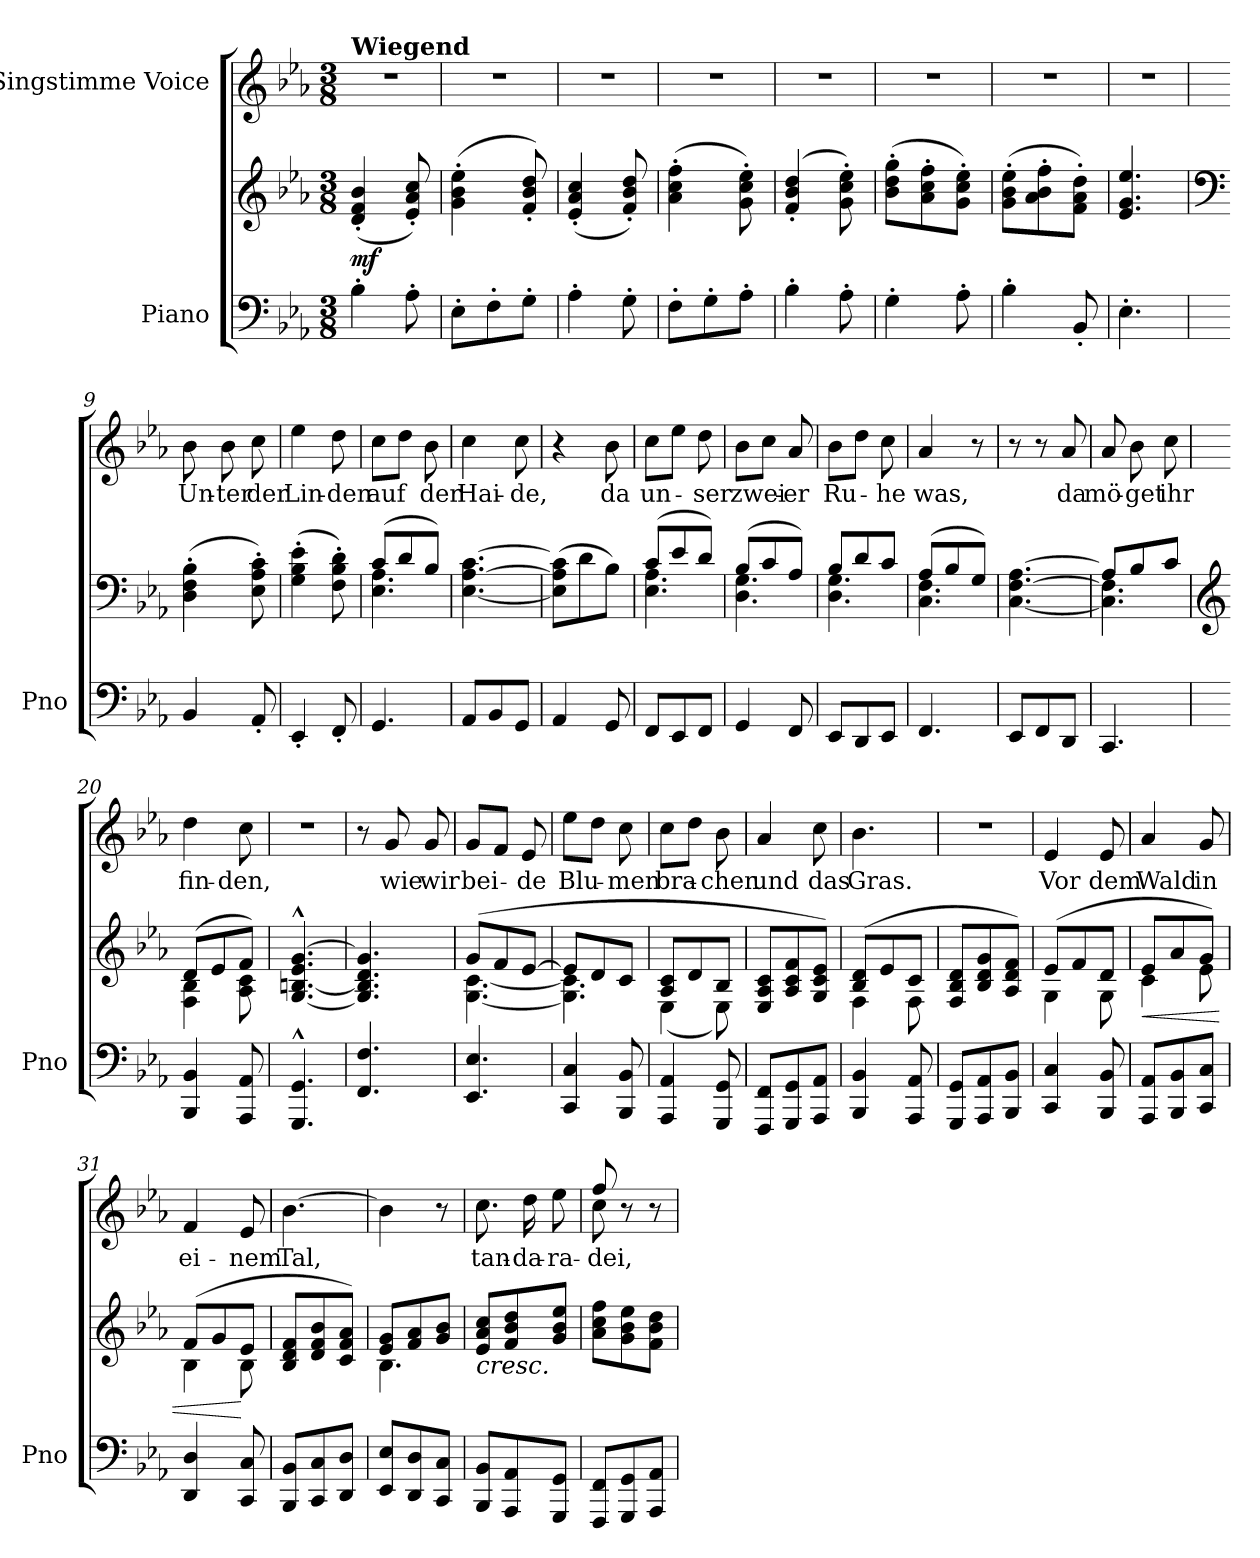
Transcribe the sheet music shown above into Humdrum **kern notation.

**kern	**kern	**dynam	**kern	**text
*part2	*part2	*part2	*part1	*part1
*staff3	*staff2	*staff2/3	*staff1	*staff1
*I"Piano	*	*	*I"Singstimme Voice	*
*I'Pno	*	*	*	*
*clefF4	*clefG2	*	*clefG2	*
*k[b-e-a-]	*k[b-e-a-]	*	*k[b-e-a-]	*
*M3/8	*M3/8	*	*M3/8	*
=1	=1	=1	=1	=1
!	!	!	!LO:TX:a:B:t=Wiegend	!
!	!	!LO:DY:b	!	!
4B-'\	(<4d/' 4f/' 4b-/'	mf	4.r	.
8A-'\	8e-/' 8a-/' 8cc/')	.	.	.
=2	=2	=2	=2	=2
8E-'\L	(>4g\' 4b-\' 4ee-\'	.	4.r	.
8F'\	.	.	.	.
8G'\J	8f/' 8b-/' 8dd/')	.	.	.
=3	=3	=3	=3	=3
4A-'\	(<4e-/' 4a-/' 4cc/'	.	4.r	.
8G'\	8f/' 8b-/' 8dd/')	.	.	.
=4	=4	=4	=4	=4
8F'\L	(>4a-\' 4cc\' 4ff\'	.	4.r	.
8G'\	.	.	.	.
8A-'\J	8g\' 8cc\' 8ee-\')	.	.	.
=5	=5	=5	=5	=5
4B-'\	(>4f/' 4b-/' 4dd/'	.	4.r	.
8A-'\	8g\' 8cc\' 8ee-\')	.	.	.
=6	=6	=6	=6	=6
4G'\	(>8b-\' 8dd\' 8gg\'L	.	4.r	.
.	8a-\' 8cc\' 8ff\'	.	.	.
8A-'\	8g\' 8cc\' 8ee-\'J)	.	.	.
=7	=7	=7	=7	=7
4B-'\	(>8g\' 8b-\' 8ee-\'L	.	4.r	.
.	8a-\' 8b-\' 8ff\'	.	.	.
8BB-'/	8f\' 8a-\' 8dd\'J)	.	.	.
=8	=8	=8	=8	=8
4.E-'\	4.e-/ 4.g/ 4.ee-/	.	4.r	.
!!LO:LB:g=z
=9	=9	=9	=9	=9
*	*clefF4	*	*	*
!	!	!	!	!LO:LY:b
4BB-/	(>4D\' 4F\' 4B-\'	.	8b-\	Un-
!	!	!	!	!LO:LY:b
.	.	.	8b-\	-ter
!	!	!	!	!LO:LY:b
8AA-'/	8E-\' 8A-\' 8c\')	.	8cc\	der
=10	=10	=10	=10	=10
!	!	!	!	!LO:LY:b
4EE-'/	(>4G\' 4B-\' 4e-\'	.	4ee-\	Lin-
!	!	!	!	!LO:LY:b
8FF'/	8F\' 8B-\' 8d\')	.	8dd\	-den
=11	=11	=11	=11	=11
*	*^	*	*	*
!	!	!	!	!	!LO:LY:b
4.GG/	(>8c/L	4.E-\ 4.A-\	.	8cc\L	auf
.	8d/	.	.	8dd\J	.
!	!	!	!	!	!LO:LY:b
.	8B-/J)	.	.	8b-\	der
*	*v	*v	*	*	*
=12	=12	=12	=12	=12
!	!	!	!	!LO:LY:b
8AA-/L	[4.E-\ [4.A-\ [4.c\	.	4cc\	Hai-
8BB-/	.	.	.	.
!	!	!	!	!LO:LY:b
8GG/J	.	.	8cc\	-de,
=13	=13	=13	=13	=13
4AA-/	(>8E-\] 8A-\] 8c\]L	.	4r	.
.	8d\	.	.	.
!	!	!	!	!LO:LY:b
8GG/	8B-\J)	.	8b-\	da
=14	=14	=14	=14	=14
*	*^	*	*	*
!	!	!	!	!	!LO:LY:b
8FF/L	(>8c/L	4.E-\ 4.A-\	.	8cc\L	un-
8EE-/	8e-/	.	.	8ee-\J	.
!	!	!	!	!	!LO:LY:b
8FF/J	8d/J)	.	.	8dd\	-ser
=15	=15	=15	=15	=15	=15
!	!	!	!	!	!LO:LY:b
4GG/	(>8B-/L	4.D\ 4.G\	.	8b-\L	zwei-
.	8c/	.	.	8cc\J	.
!	!	!	!	!	!LO:LY:b
8FF/	8A-/J)	.	.	8a-/	-er
!!LO:LB:g=z
=16	=16	=16	=16	=16	=16
!	!	!	!	!	!LO:LY:b
8EE-/L	8B-/L	4.D\ 4.G\	.	8b-\L	Ru-
8DD/	8d/	.	.	8dd\J	.
!	!	!	!	!	!LO:LY:b
8EE-/J	8c/J	.	.	8cc\	-he
=17	=17	=17	=17	=17	=17
!	!	!	!	!	!LO:LY:b
4.FF/	(>8A-/L	4.C\ 4.F\	.	4a-/	was,
.	8B-/	.	.	.	.
.	8G/J)	.	.	8r	.
*	*v	*v	*	*	*
=18	=18	=18	=18	=18
8EE-/L	[4.C\ [4.F\ [4.A-\	.	8r	.
8FF/	.	.	8r	.
!	!	!	!	!LO:LY:b
8DD/J	.	.	8a-/	da
=19	=19	=19	=19	=19
*	*^	*	*	*
!	!	!	!	!	!LO:LY:b
4.CC/	8A-/L]	4.C\] 4.F\]	.	8a-/	mö-
!	!	!	!	!	!LO:LY:b
.	8B-/	.	.	8b-\	-get
!	!	!	!	!	!LO:LY:b
.	8c/J	.	.	8cc\	ihr
=20	=20	=20	=20	=20	=20
*	*clefG2	*	*	*	*
!	!	!	!	!	!LO:LY:b
4BBB-/ 4BB-/	(>8d/L	4F\ 4B-\	.	4dd\	fin-
.	8e-/	.	.	.	.
!	!	!	!	!	!LO:LY:b
8AAA-/ 8AA-/	8f/J)	8A-\ 8c\	.	8cc\	-den,
*	*v	*v	*	*	*
=21	=21	=21	=21	=21
4.GGG/^^ 4.GG/^^	[4.G/^^ [4.Bn/^^ 4.e-/^^ [4.g/^^	.	4.r	.
=22	=22	=22	=22	=22
4.FF/ 4.F/	4.G/] 4.B/] 4.d/ 4.g/]	.	8r	.
!	!	!	!	!LO:LY:b
.	.	.	8g/	wie
!	!	!	!	!LO:LY:b
.	.	.	8g/	wir
!!LO:LB:g=z
=23	=23	=23	=23	=23
*	*^	*	*	*
!	!	!	!	!	!LO:LY:b
4.EE-/ 4.E-/	(>8g/L	[4.G\ [4.c\	.	8g/L	bei-
.	8f/	.	.	8f/J	.
!	!	!	!	!	!LO:LY:b
.	[8e-/J	.	.	8e-/	-de
=24	=24	=24	=24	=24	=24
!	!	!	!	!	!LO:LY:b
4CC/ 4C/	8e-/L]	4.G\] 4.c\]	.	8ee-\L	Blu-
.	8d/	.	.	8dd\J	.
!	!	!	!	!	!LO:LY:b
8BBB-/ 8BB-/	8c/J	.	.	8cc\	-men
=25	=25	=25	=25	=25	=25
!	!	!	!	!	!LO:LY:b
4AAA-/ 4AA-/	8A-/ 8c/L	(<4E-\	.	8cc\L	bra-
.	8d/	.	.	8dd\J	.
!	!	!	!	!	!LO:LY:b
8GGG/ 8GG/	8B-/J	8E-\)	.	8b-\	-chen
=26	=26	=26	=26	=26	=26
!	!	!	!	!	!LO:LY:b
*	*v	*v	*	*	*
8FFF/ 8FF/L	8E-/ 8A-/ 8c/L	.	4a-/	und
8GGG/ 8GG/	8A-/ 8c/ 8f/	.	.	.
!	!	!	!	!LO:LY:b
8AAA-/ 8AA-/J	8G/ 8c/ 8e-/J)	.	8cc\	das
=27	=27	=27	=27	=27
*	*^	*	*	*
!	!	!	!	!	!LO:LY:b
4BBB-/ 4BB-/	(>8B-/ 8d/L	4F\	.	4.b-\	Gras.
.	8e-/	.	.	.	.
8AAA-/ 8AA-/	8c/J	8F\	.	.	.
*	*v	*v	*	*	*
=28	=28	=28	=28	=28
8GGG/ 8GG/L	8F/ 8B-/ 8d/L	.	4.r	.
8AAA-/ 8AA-/	8B-/ 8d/ 8g/	.	.	.
8BBB-/ 8BB-/J	8A-/ 8d/ 8f/J)	.	.	.
=29	=29	=29	=29	=29
*	*^	*	*	*
!	!	!	!	!	!LO:LY:b
4CC/ 4C/	(>8e-/L	4G\	.	4e-/	Vor
.	8f/	.	.	.	.
!	!	!	!	!	!LO:LY:b
8BBB-/ 8BB-/	8d/J	8G\	.	8e-/	dem
!!LO:PB:g=z
=30	=30	=30	=30	=30	=30
!	!	!	!LO:HP:b	!	!LO:LY:b
8AAA-/ 8AA-/L	8e-/L	4c\	<	4a-/	Wald
8BBB-/ 8BB-/	8a-/	.	.	.	.
!	!	!	!	!	!LO:LY:b
8CC/ 8C/J	8g/J)	8e-\	.	8g/	in
=31	=31	=31	=31	=31	=31
!	!	!	!	!	!LO:LY:b
4DD/ 4D/	(>8f/L	4B-\	.	4f/	ei-
.	8g/	.	.	.	.
!	!	!	!	!	!LO:LY:b
8CC/ 8C/	8e-/J	8B-\	[	8e-/	-nem
=32	=32	=32	=32	=32	=32
!	!	!	!	!	!LO:LY:b
*	*v	*v	*	*	*
8BBB-/ 8BB-/L	8B-/ 8d/ 8f/L	.	[4.b-\	Tal,
8CC/ 8C/	8d/ 8f/ 8b-/	.	.	.
8DD/ 8D/J	8c/ 8f/ 8a-/J)	.	.	.
=33	=33	=33	=33	=33
*	*^	*	*	*
8EE-/ 8E-/L	8e-/ 8g/L	4.B-\	.	4b-\]	.
8DD/ 8D/	8f/ 8a-/	.	.	.	.
8CC/ 8C/J	8g/ 8b-/J	.	.	8r	.
*	*v	*v	*	*	*
=34	=34	=34	=34	=34
!	!LO:TX:b:i:t=cresc.	!	!	!
!	!	!	!	!LO:LY:b
8BBB-/ 8BB-/L	8e-/ 8a-/ 8cc/L	.	8.cc\	tan-
8AAA-/ 8AA-/	8f/ 8b-/ 8dd/	.	.	.
!	!	!	!	!LO:LY:b
.	.	.	16dd\	-da-
!	!	!	!	!LO:LY:b
8GGG/ 8GG/J	8g/ 8b-/ 8ee-/J	.	8ee-\	-ra-
=35	=35	=35	=35	=35
!	!	!	!	!LO:LY:b
*	*	*	*^	*
8FFF/ 8FF/L	8a-\ 8cc\ 8ff\L	.	8ff/	8cc\	-dei,
8GGG/ 8GG/	8g\ 8b-\ 8ee-\	.	8r	4ryy	.
8AAA-/ 8AA-/J	8f\ 8b-\ 8dd\J	.	8r	.	.
*	*	*	*v	*v	*
=	=	=	=	=
*-	*-	*-	*-	*-
